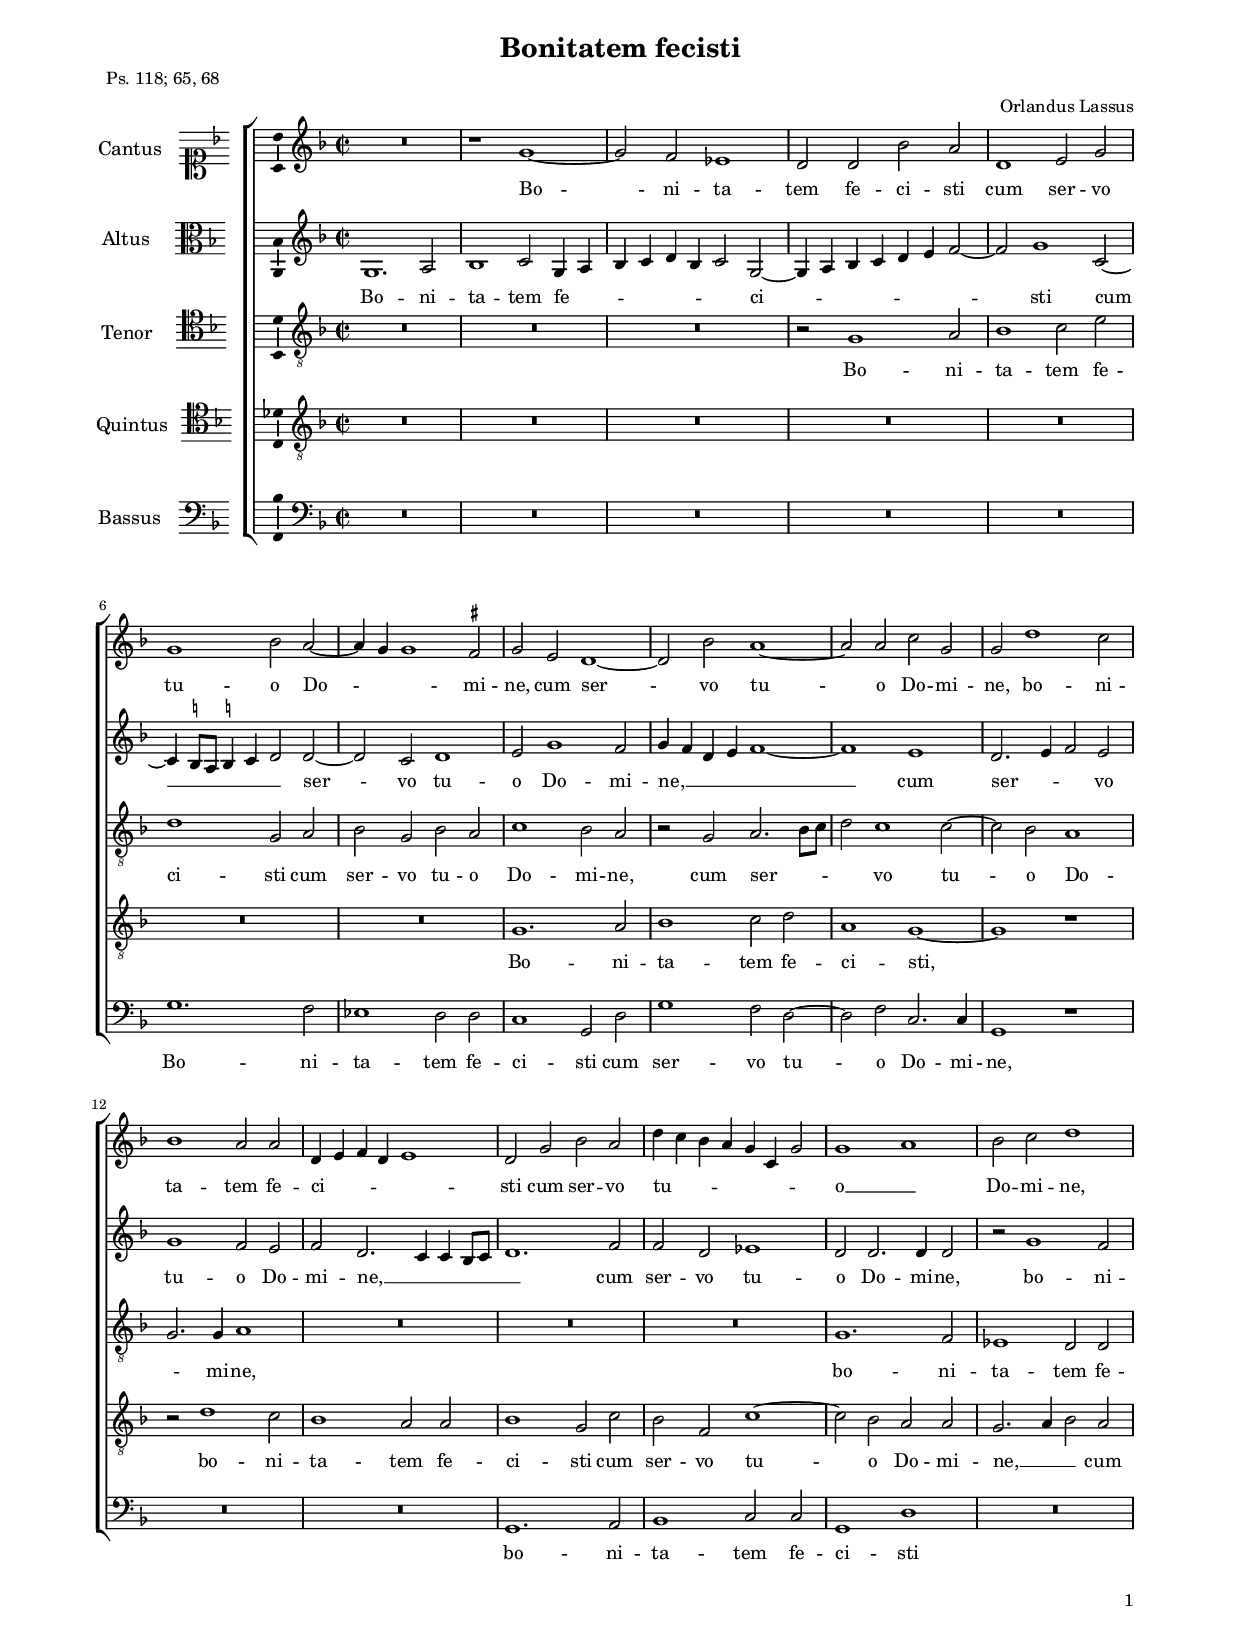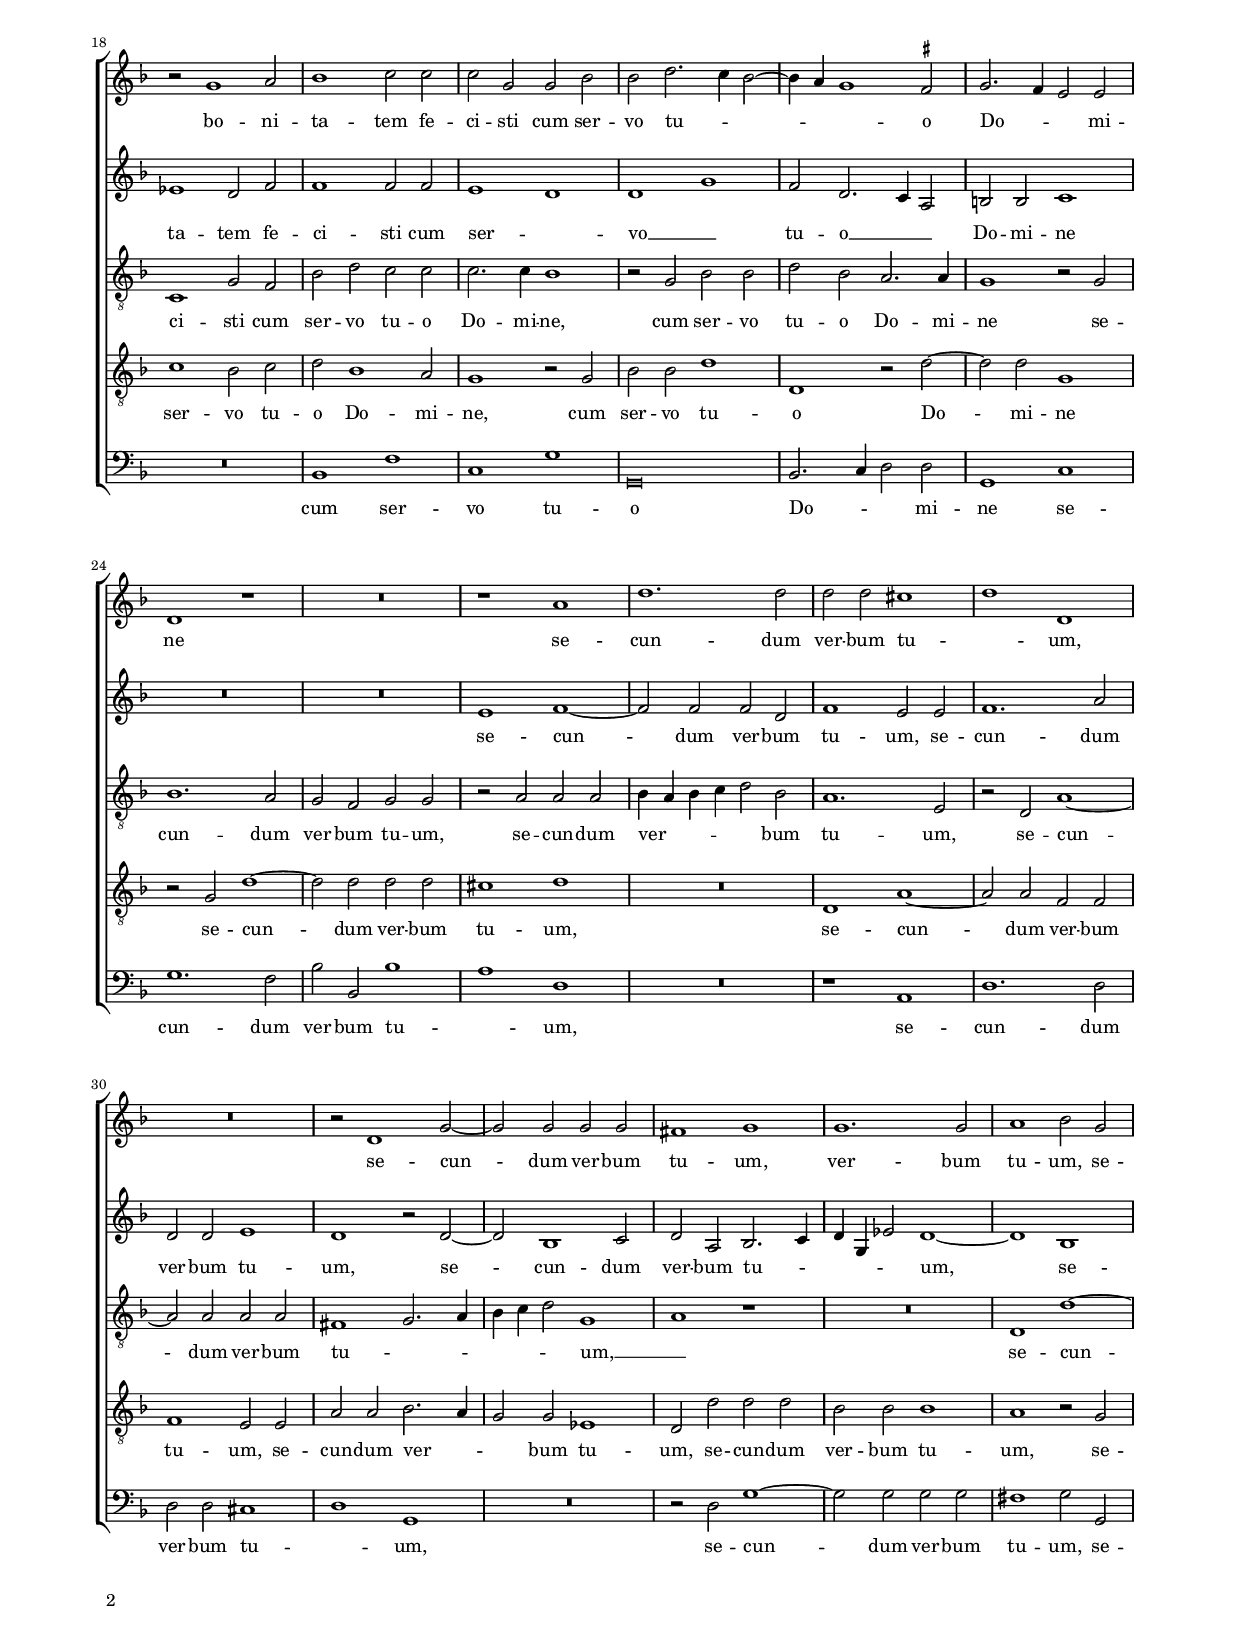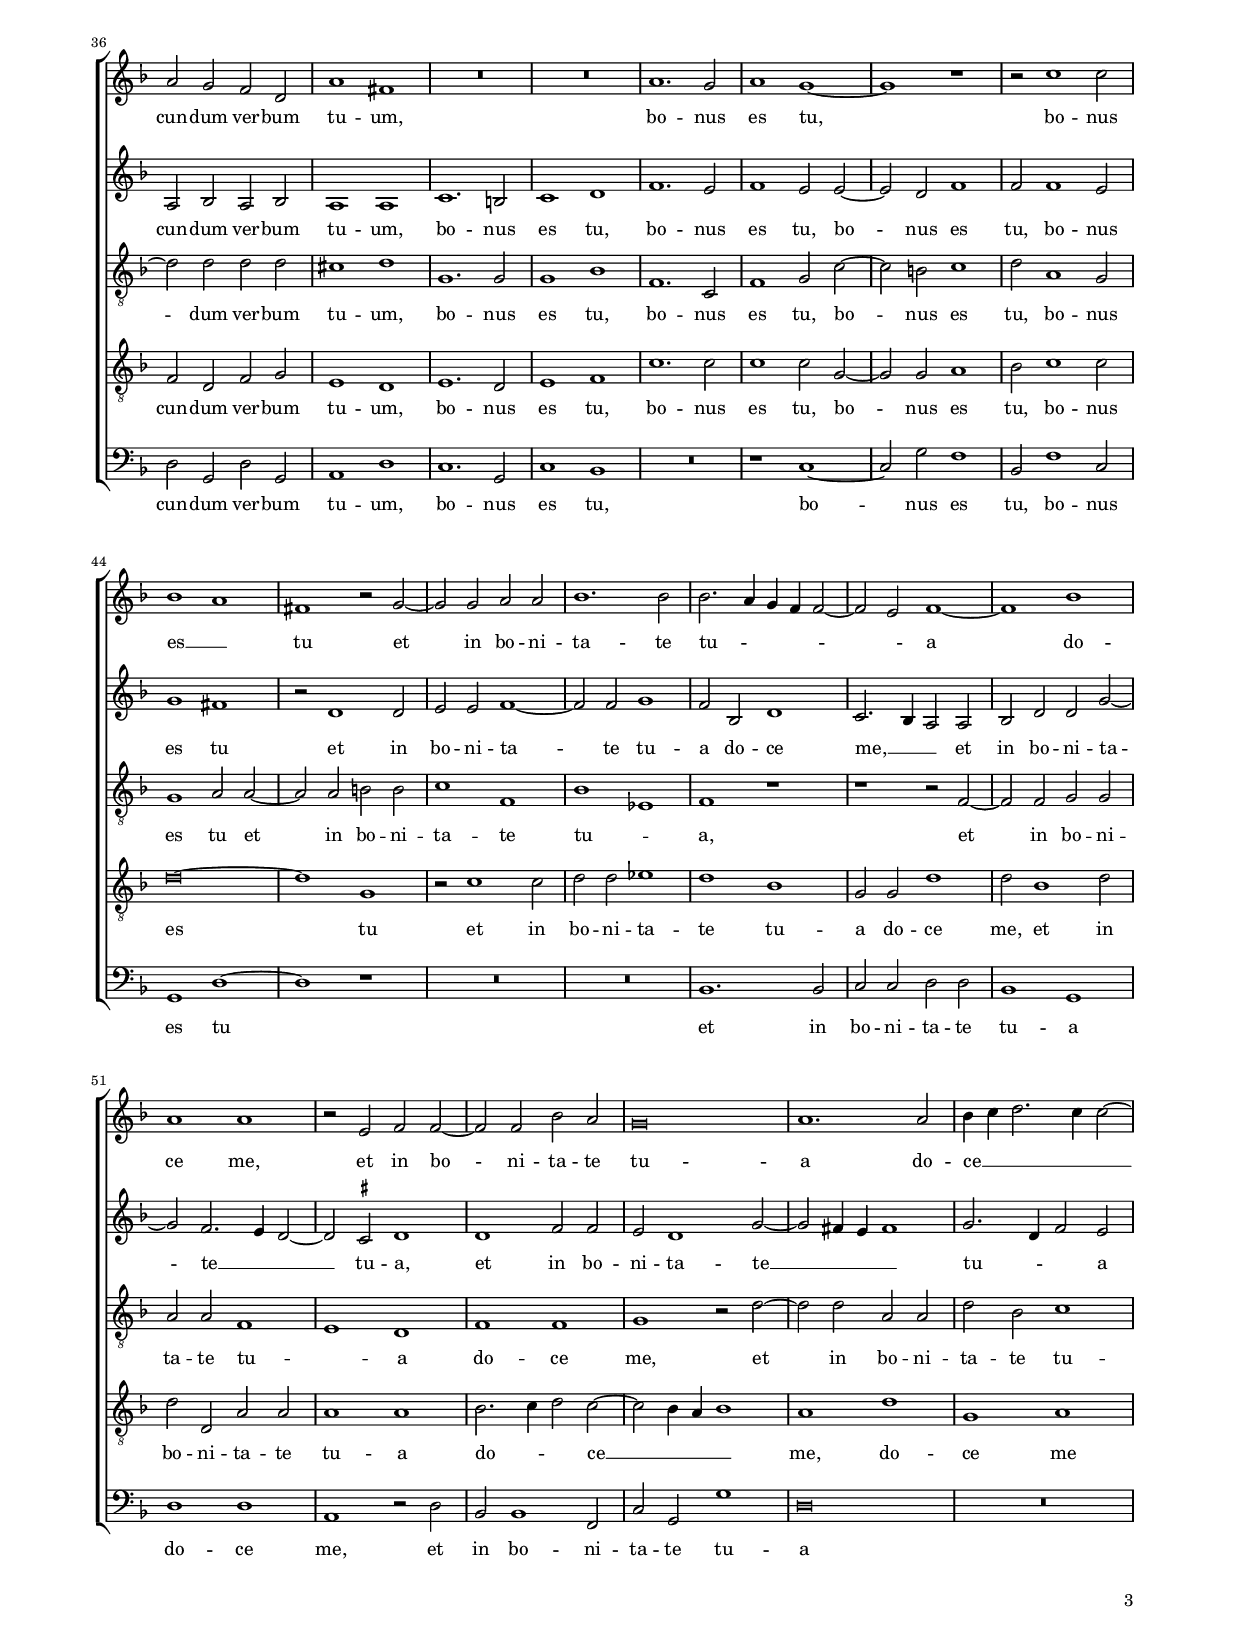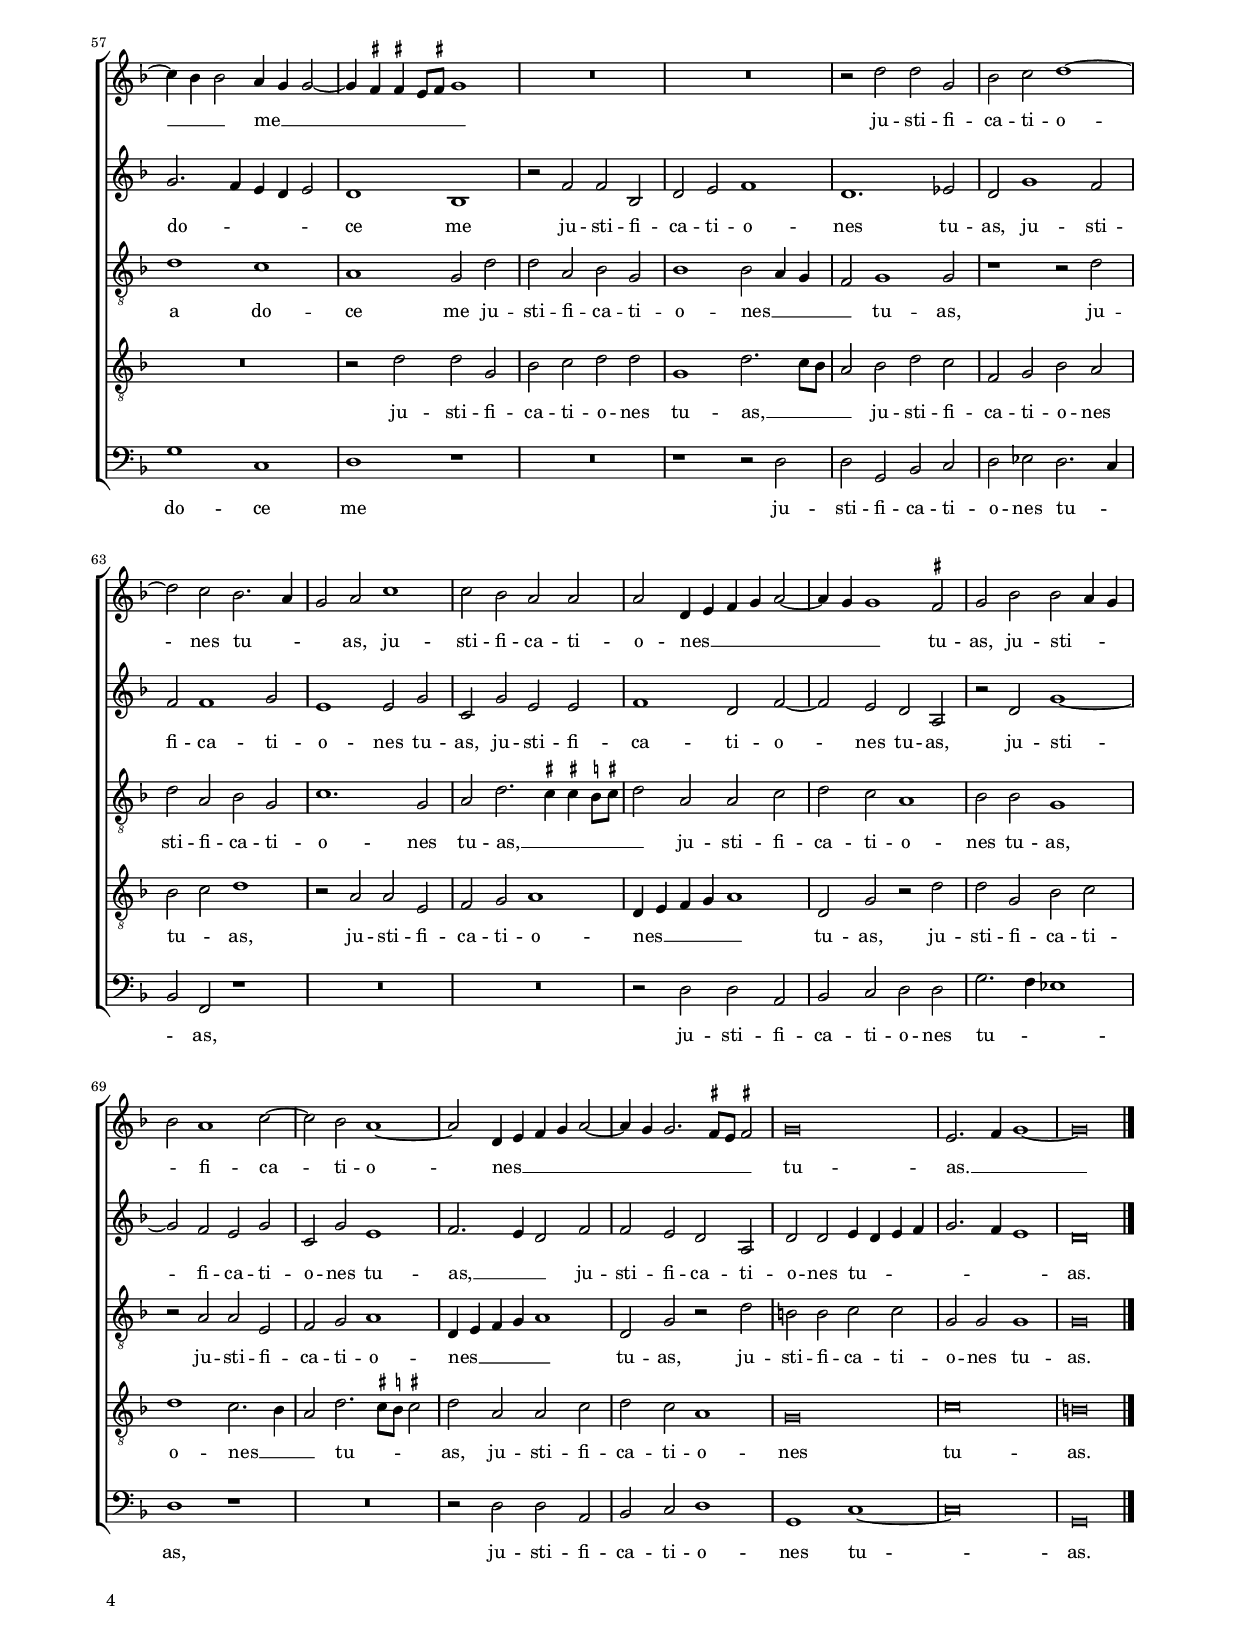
\header
{
  title="Bonitatem fecisti"
  composer=\markup { \column { \transparent "x" "Orlandus Lassus" } }
  poet= "Ps. 118; 65, 68"
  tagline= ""
}

\version "2.24.1"
\include "deutsch.ly"
#(set-global-staff-size 15)
#(ly:set-option 'point-and-click #f)

	
\paper
	{
	top-margin = 1.8 \cm
	bottom-margin = 1.2 \cm
	left-margin = 1.8 \cm
	right-margin = 1.8 \cm
	ragged-bottom = ##f
	ragged-last-bottom = ##t
	print-page-number = ##f
	score-system-spacing = #'((basic-distance . 16) (minimum-distance . 14) (padding . 5) (strechability . 150))
	system-system-spacing = #'((basic-distance . 16) (minimum-distance . 14) (padding . 5) (strechability . 150))
	oddFooterMarkup=\markup   \fill-line { "" \fromproperty #'page:page-number-string }
	evenFooterMarkup=\markup  \fill-line { \fromproperty #'page:page-number-string "" }
	last-bottom-spacing = #'((basic-distance . 12) (minimum-distance . 7) (padding . 4))
	systems-per-page = 3
%	min-systems-per-page = 3
%	print-all-headers = ##t
%	print-first-page-number = ##t
%	first-page-number = 1
	}

	
global = {
	\key f \major
	\time 2/2 \set Score.measureLength = #(ly:make-moment 2/1)
	\skip 1*2*75 \bar "|."
	}

	ficta = { \once \set suggestAccidentals = ##t }
	
	forget = #(define-music-function (music) (ly:music?) #{
		\accidentalStyle forget
		$music
		\accidentalStyle default
		#})

	m = \melisma
	me = \melismaEnd



incipitcantus = \markup { \score {
	{
	\set Staff.instrumentName = \markup { \fontsize #1 "Cantus" }
	\key f \major
	\clef soprano
	s4 \bar ""
	}
	\layout  {
	raggedright = ##t
	indent = 1.6 \cm
	line-width = 2.2\cm
	\context { \Staff \remove Time_signature_engraver }
	\override Staff.Clef.Y-extent = #'(0 . 0)
	}} \hspace #1 }
	
      
incipitaltus = \markup { \score {
	{
	\set Staff.instrumentName = \markup { \fontsize #1 "Altus" }
	\key f \major
	\clef alto
	s4 \bar ""
	}
	\layout  {
	raggedright = ##t
	indent = 1.6 \cm
	line-width = 2.2\cm
	\context { \Staff \remove Time_signature_engraver }
	\override Staff.Clef.Y-extent = #'(0 . 0)
	}} \hspace #1 }


incipittenor = \markup { \score {
	{
	\set Staff.instrumentName = \markup { \fontsize #1 "Tenor" }
	\key f \major
	\clef tenor
	s4 \bar ""
	}
	\layout  {
	raggedright = ##t
	indent = 1.6 \cm
	line-width = 2.2\cm
	\context { \Staff \remove Time_signature_engraver }
	\override Staff.Clef.Y-extent = #'(0 . 0)
	}} \hspace #1 }
      
      
incipitquintus = \markup { \score {
	{
	\set Staff.instrumentName = \markup { \fontsize #1 "Quintus" }
	\key f \major
	\clef tenor
	s4 \bar ""
	}
	\layout  {
	raggedright = ##t
	indent = 1.6 \cm
	line-width = 2.2\cm
	\context { \Staff \remove Time_signature_engraver }
	\override Staff.Clef.Y-extent = #'(0 . 0)
	}} \hspace #1 }
      
      
incipitbassus = \markup { \score {
	{
	\set Staff.instrumentName = \markup { \fontsize #1 "Bassus" }
	\key f \major
	\clef bass
	s4 \bar ""
	}
	\layout  {
	raggedright = ##t
	indent = 1.6 \cm
	line-width = 2.2\cm
	\context { \Staff \remove Time_signature_engraver }
	\override Staff.Clef.Y-extent = #'(0 . 0)
	}} \hspace #1 }


cantus =  \relative c''
	{
	R\breve
	r1 g~
	g2 f es1
	d2 d b' a
%5
	d,1 e2 g |
	g1 b2 a~
	a4 \m g g1 \me \ficta fis2
	g2 e d1~
	d2 b' a1~
%10
	a2 a c g |
	g2 d'1 c2
	b1 a2 a
	d,4 \m e f d e1 \me
	d2 g b a
%15
	d4 \m c b a g c, g'2 \me |
	g1 \m a \me
	b2 c d1
	r2 g,1 a2
	b1 c2 c
%20
	c2 g g b |
	b2 d2. \m c4 b2~
	b4 a g1 \me \ficta fis2
	g2. \m f4 e2 \me e
	d1 r
%25
	R\breve |
	r1 a'
	d1. d2
	d2 d cis1 \m
	d1 \me d,
%30
	R\breve |
	r2 d1 g2~
	g2 g g g
	fis1 g
	g1. g2
%35
	a1 b2 g |
	a2 g f d
	a'1 fis
	R\breve
	R\breve
%40
	a1. g2 |
	a1 g~
	g1 r
	r2 c1 c2
	b1 \m a \me
%45
	fis1 r2 g~ |
	g2 g a a
	b1. b2
	b2. \m a4 g f f2~
	f2 e \me f1~
%50
	f1 b |
	a1 a
	r2 e f f~
	f2 f b a
	g\breve
%55
	a1. a2 |
	b4 \m c d2. c4 c2~
	c4 b b2 \me a4 \m g g2~
	g4 \ficta fis \ficta fis! e8 \ficta fis! g1 \me
	R\breve
%60
	R\breve |
	r2 d' d g,
	b2 c d1~
	d2 c b2. \m a4
	g2 \me a c1
%65
	c2 b a a |
	a2 d,4 \m e f g a2~
	a4 g g1 \me \ficta fis2
	g2 b b \m a4 g
	b2 \me a1 c2~
%70
	c2 b a1~ |
	a2 d,4 \m e f g a2~
	a4 g g2. \ficta fis8 e \ficta fis!2 \me
	g\breve
	e2. \m f4 g1~
%75
	g\breve \me |
	}


altus =  \relative c'
	{
	g1. a2
	b1 c2 g4 \m a
	b4 c d b c2 \me g~
	g4 \m a b c d e f2~
%5
	f2 \me g1 c,2~ |
	c4 \m \ficta h8 a \ficta h!4 c d2 \me d~
	d2 c d1
	e2 g1 f2
	g4 \m f d e f1~
%10
	f1 \me e |
	d2. \m e4 f2 \me e
	g1 f2 e
	f2 d2. \m c4 c b8 c
	d1. \me f2
%15
	f2 d es1 |
	d2 d2. d4 d2
	r2 g1 f2
	es1 d2 f
	f1 f2 f
%20
	e1 \m d \me |
	d1 \m g \me
	f2 d2. \m c4 a2 \me
	h2 h c1
	R\breve
%25
	R\breve |
	e1 f~
	f2 f f d
	f1 e2 e
	f1. a2
%30
	d,2 d e1 |
	d1 r2 d~
	d2 b1 c2
	d2 a b2. \m c4
	d4 g, es'2 \me d1~
%35
	d1 b |
	a2 b a b
	a1 a
	c1. h2
	c1 d
%40
	f1. e2 |
	f1 e2 e~
	e2 d f1
	f2 f1 e2
	g1 fis
%45
	r2 d1 d2 |
	e2 e f1~
	f2 f g1
	f2 b, d1
	c2. \m b4 a2 \me a
%50
	b2 d d g~ |
	g2 f2. \m e4 d2~
	d2 \me \ficta cis d1
	d1 f2 f
	e2 d1 g2~
%55
	g2 \m fis4 e fis1 \me |
	g2. \m d4 f2 \me e
	g2. \m f4 e d e2 \me
	d1 b
	r2 f' f b,
%60
	d2 e f1 |
	d1. es2
	d2 g1 f2
	f2 f1 g2
	e1 e2 g
%65
	c,2 g' e e |
	f1 d2 f~
	f2 e d a
	r2 d g1~
	g2 f e g
%70
	c,2 g' e1 |
	f2. \m e4 d2 \me f
	f2 e d a
	d2 d e4 \m d e f
	g2. f4 e1 \me
%75
	d\breve |
	}


tenor =  \relative c'
	{
	R\breve
	R\breve
	R\breve
	r2 g1 a2
%5
	b1 c2 e
	d1 g,2 a
	b2 g b a
	c1 b2 a
	r2 g a2. \m b8 c
%10
	d2 \me c1 c2~ |
	c2 b a1 \m
	g2. \me g4 a1
	R\breve
	R\breve
%15
	R\breve |
	g1. f2
	es1 d2 d
	c1 g'2 f
	b2 d c c
%20
	c2. c4 b1 |
	r2 g b b
	d2 b a2. a4
	g1 r2 g
	b1. a2
%25
	g2 f g g |
	r2 a a a
	b4 \m a b c d2 \me b
	a1. e2
	r2 d a'1~
%30
	a2 a a a |
	fis1 \m g2. a4
	b4 c d2 \me g,1 \m
	a1 \me r
	R\breve
%35
	d,1 d'~ |
	d2 d d d
	cis1 d
	g,1. g2
	g1 b
%40
	f1. c2 |
	f1 g2 c~
	c2 h c1
	d2 a1 g2
	g1 a2 a~
%45
	a2 a h h |
	c1 f,
	b1 \m es, \me
	f1 r
	r1 r2 f~
%50
	f2 f g g |
	a2 a f1 \m
	e1 \me d
	f1 f
	g1 r2 d'~
%55
	d2 d a a |
	d2 b c1
	d1 c
	a1 g2 d'
	d2 a b g
%60
	b1 b2 \m a4 g |
	f2 \me g1 g2
	r1 r2 d'
	d2 a b g
	c1. g2
%65
	a2 d2. \m \ficta cis4 \ficta cis! \ficta h8 \ficta cis! |
	d2 \me a a c
	d2 c a1
	b2 b g1
	r2 a a e
%70
	f2 g a1 |
	d,4 \m e f g a1 \me
	d,2 g r d'
	h2 h c c
	g2 g g1
%75
	g\breve |
	}

	
quintus  =  \relative c'
	{
	R\breve
	R\breve
	R\breve
	R\breve
%5
	R\breve |
	R\breve
	R\breve
	g1. a2
	b1 c2 d
%10
	a1 g~ |
	g1 r
	r2 d'1 c2
	b1 a2 a
	b1 g2 c
%15
	b2 f c'1~ |
	c2 b a a
	g2. \m a4 b2 \me a
	c1 b2 c
	d2 b1 a2
%20
	g1 r2 g |
	b2 b d1
	d,1 r2 d'~
	d2 d g,1
	r2 g d'1~
%25
	d2 d d d |
	cis1 d
	R\breve
	d,1 a'~
	a2 a f f
%30
	f1 e2 e |
	a2 a b2. \m a4
	g2 \me g es1
	d2 d' d d
	b2 b b1
%35
	a1 r2 g |
	f2 d f g
	e1 d
	e1. d2
	e1 f
%40
	c'1. c2 |
	c1 c2 g~
	g2 g a1
	b2 c1 c2
	d\breve~
%45
	d1 g, |
	r2 c1 c2
	d2 d es1
	d1 b
	g2 g d'1
%50
	d2 b1 d2 |
	d2 d, a' a
	a1 a
	b2. \m c4 d2 \me c2~
	c2 \m b4 a b1 \me
%55
	a1 d |
	g,1 a
	R\breve
	r2 d d g,
	b2 c d d
%60
	g,1 d'2. \m c8 b |
	a2 \me b d c
	f,2 g b a
	b2 \m c \me d1
	r2 a a e
%65
	f2 g a1 |
	d,4 \m e f g a1 \me
	d,2 g r d'
	d2 g, b c
	d1 c2. \m b4
%70
	a2 \me d2. \m \ficta cis8 \ficta h \ficta cis!2 \me |
	d2 a a c
	d2 c a1
	g\breve
	c\breve
%75
	h\breve |
	}


bassus  =  \relative c
	{
	R\breve
	R\breve
	R\breve
	R\breve
%5
	R\breve |
	g'1. f2
	es1 d2 d
	c1 g2 d'
	g1 f2 d~
%10
	d2 f c2. c4 |
	g1 r
	R\breve
	R\breve
	g1. a2
%15
	b1 c2 c |
	g1 d'
	R\breve
	R\breve
	b1 f'
%20
	c1 g' |
	g,\breve
	b2. \m c4 d2 \me d
	g,1 c
	g'1. f2
%25
	b2 b, b'1 \m |
	a1 \me d,
	R\breve
	r1 a
	d1. d2
%30
	d2 d cis1 \m |
	d1 \me g,
	R\breve
	r2 d' g1~
	g2 g g g
%35
	fis1 g2 g, |
	d'2 g, d' g,
	a1 d
	c1. g2
	c1 b
%40
	R\breve |
	r1 c~
	c2 g' f1
	b,2 f'1 c2
	g1 d'~
%45
	d1 r |
	R\breve
	R\breve
	b1. b2
	c2 c d d
%50
	b1 g |
	d'1 d
	a1 r2 d
	b2 b1 f2
	c'2 g g'1
%55
	d\breve |
	R\breve
	g1 c,
	d1 r
	R\breve
%60
	r1 r2 d |
	d2 g, b c
	d2 es d2. \m c4
	b2 \me f r1
	R\breve
%65
	R\breve |
	r2 d' d a
	b2 c d d
	g2. \m f4 es1 \me
	d1 r
%70
	R\breve |
	r2 d d a
	b2 c d1
	g,1 c~
	c\breve
%75
	g\breve |
	}

lyricscantus = \lyricmode {
	Bo -- ni -- ta -- tem fe -- ci -- sti cum ser -- vo tu -- o Do -- mi -- ne,
	cum ser -- vo tu -- o Do -- mi -- ne,
	bo -- ni -- ta -- tem fe -- ci -- sti cum ser -- vo tu -- o __ Do -- mi -- ne,
	bo -- ni -- ta -- tem fe -- ci -- sti cum ser -- vo tu -- o Do -- mi -- ne
	se -- cun -- dum ver -- bum tu -- um,
	se -- cun -- dum ver -- bum tu -- um,
	ver -- bum tu -- um,
	se -- cun -- dum ver -- bum tu -- um,
	bo -- nus es tu,
	bo -- nus es __ tu
	et in bo -- ni -- ta -- te tu -- a do -- ce me,
	et in bo -- ni -- ta -- te tu -- a do -- ce __ me __
	ju -- sti -- fi -- ca -- ti -- o -- nes tu -- as,
	ju -- sti -- fi -- ca -- ti -- o -- nes __ tu -- as,
	ju -- sti -- fi -- ca -- ti -- o -- nes __ tu -- as. __
	}


lyricsaltus = \lyricmode {
	Bo -- ni -- ta -- tem fe -- ci -- sti cum __ ser -- vo tu -- o Do -- mi -- ne, __
	cum ser -- vo tu -- o Do -- mi -- ne, __
	cum ser -- vo tu -- o Do -- mi -- ne,
	bo -- ni -- ta -- tem fe -- ci -- sti cum ser -- vo __ tu -- o __ Do -- mi -- ne
	se -- cun -- dum ver -- bum tu -- um,
	se -- cun -- dum ver -- bum tu -- um,
	se -- cun -- dum ver -- bum tu -- um,
	se -- cun -- dum ver -- bum tu -- um,
	bo -- nus es tu,
	bo -- nus es tu,
	bo -- nus es tu,
	bo -- nus es tu
	et in bo -- ni -- ta -- te tu -- a do -- ce me, __
	et in bo -- ni -- ta -- te __ tu -- a,
	et in bo -- ni -- ta -- te __ tu -- a do -- ce me
	ju -- sti -- fi -- ca -- ti -- o -- nes tu -- as,
	ju -- sti -- fi -- ca -- ti -- o -- nes tu -- as,
	ju -- sti -- fi -- ca -- ti -- o -- nes tu -- as,
	ju -- sti -- fi -- ca -- ti -- o -- nes tu -- as, __
	ju -- sti -- fi -- ca -- ti -- o -- nes tu -- as.
	}


lyricstenor = \lyricmode {
	Bo -- ni -- ta -- tem fe -- ci -- sti cum ser -- vo tu -- o Do -- mi -- ne,
	cum ser -- vo tu -- o Do -- mi -- ne,
	bo -- ni -- ta -- tem fe -- ci -- sti cum ser -- vo tu -- o Do -- mi -- ne,
	cum ser -- vo tu -- o Do -- mi -- ne
	se -- cun -- dum ver -- bum tu -- um,
	se -- cun -- dum ver -- bum tu -- um,
	se -- cun -- dum ver -- bum tu -- um, __
	se -- cun -- dum ver -- bum tu -- um,
	bo -- nus es tu,
	bo -- nus es tu,
	bo -- nus es tu,
	bo -- nus es tu
	et in bo -- ni -- ta -- te tu -- a,
	et in bo -- ni -- ta -- te tu -- a do -- ce me,
	et in bo -- ni -- ta -- te tu -- a do -- ce me
	ju -- sti -- fi -- ca -- ti -- o -- nes __ tu -- as,
	ju -- sti -- fi -- ca -- ti -- o -- nes tu -- as, __
	ju -- sti -- fi -- ca -- ti -- o -- nes tu -- as,
	ju -- sti -- fi -- ca -- ti -- o -- nes __ tu -- as,
	ju -- sti -- fi -- ca -- ti -- o -- nes tu -- as.
	}


lyricsquintus = \lyricmode {
	Bo -- ni -- ta -- tem fe -- ci -- sti,
	bo -- ni -- ta -- tem fe -- ci -- sti cum ser -- vo tu -- o Do -- mi -- ne, __
	cum ser -- vo tu -- o Do -- mi -- ne,
	cum ser -- vo tu -- o Do -- mi -- ne
	se -- cun -- dum ver -- bum tu -- um,
	se -- cun -- dum ver -- bum tu -- um,
	se -- cun -- dum ver -- bum tu -- um,
	se -- cun -- dum ver -- bum tu -- um,
	se -- cun -- dum ver -- bum tu -- um,
	bo -- nus es tu,
	bo -- nus es tu,
	bo -- nus es tu,
	bo -- nus es tu
	et in bo -- ni -- ta -- te tu -- a do -- ce me,
	et in bo -- ni -- ta -- te tu -- a do -- ce __ me,
	do -- ce me
	ju -- sti -- fi -- ca -- ti -- o -- nes tu -- as, __
	ju -- sti -- fi -- ca -- ti -- o -- nes tu -- as,
	ju -- sti -- fi -- ca -- ti -- o -- nes __ tu -- as,
	ju -- sti -- fi -- ca -- ti -- o -- nes __ tu -- as,
	ju -- sti -- fi -- ca -- ti -- o -- nes tu -- as.
	}


lyricsbassus = \lyricmode {
	Bo -- ni -- ta -- tem fe -- ci -- sti cum ser -- vo tu -- o Do -- mi -- ne,
	bo -- ni -- ta -- tem fe -- ci -- sti cum ser -- vo tu -- o Do -- mi -- ne
	se -- cun -- dum ver -- bum tu -- um,
	se -- cun -- dum ver -- bum tu -- um,
	se -- cun -- dum ver -- bum tu -- um,
	se -- cun -- dum ver -- bum tu -- um,
	bo -- nus es tu,
	bo -- nus es tu,
	bo -- nus es tu
	et in bo -- ni -- ta -- te tu -- a do -- ce me,
	et in bo -- ni -- ta -- te tu -- a do -- ce me
	ju -- sti -- fi -- ca -- ti -- o -- nes tu -- as,
	ju -- sti -- fi -- ca -- ti -- o -- nes tu -- as,
	ju -- sti -- fi -- ca -- ti -- o -- nes tu -- as.
	}


\score
{  
	\transpose c c {
	\new ChoirStaff \with { \override StaffGrouper.staff-staff-spacing.basic-distance = #12 }
	<<

	\new Staff << \global
	\new Voice="v1" {
		\set Staff.instrumentName=\incipitcantus
		\set Staff.midiInstrument = "reed organ"
		\clef violin
		\cantus }
	\new Lyrics \lyricsto "v1" {\lyricscantus }
	>>


	\new Staff << \global
	\new Voice="v2" {
		\set Staff.instrumentName=\incipitaltus
		\set Staff.midiInstrument = "reed organ"
		\clef violin 
		\altus}
	\new Lyrics \lyricsto "v2" {\lyricsaltus }
	>>


	\new Staff << \global
	\new Voice="v3" {
		\set Staff.instrumentName=\incipittenor
		\set Staff.midiInstrument = "reed organ"
		\clef "G_8"
		\tenor }
	\new Lyrics \lyricsto "v3" {\lyricstenor }
	>>


	\new Staff << \global
	\new Voice="v5" {
		\set Staff.instrumentName=\incipitquintus
		\set Staff.midiInstrument = "reed organ"
		\clef "G_8"
		\quintus}
	\new Lyrics \lyricsto "v5" {\lyricsquintus }
	>>


	\new Staff << \global
	\new Voice="v4" {
		\set Staff.instrumentName=\incipitbassus
		\set Staff.midiInstrument = "reed organ"
		\clef bass 
		\bassus }
	\new Lyrics \lyricsto "v4" {\lyricsbassus}
	>>

	>>
	} % transpose

	\layout
	{
	indent = 2.5\cm
	\context { \Lyrics \override VerticalAxisGroup.nonstaff-relatedstaff-spacing.padding = #1.5 }
	\context { \Staff \override TimeSignature.break-visibility = #end-of-line-invisible }
	\context { \Staff \consists Ambitus_engraver }
	\context { \Score \override BarNumber.padding = #2 }
	\context { \Voice \override NoteHead.style = #'baroque }
	}
	
\midi
	{
    	\tempo 2 = 90
	}
	
}


% EOF
